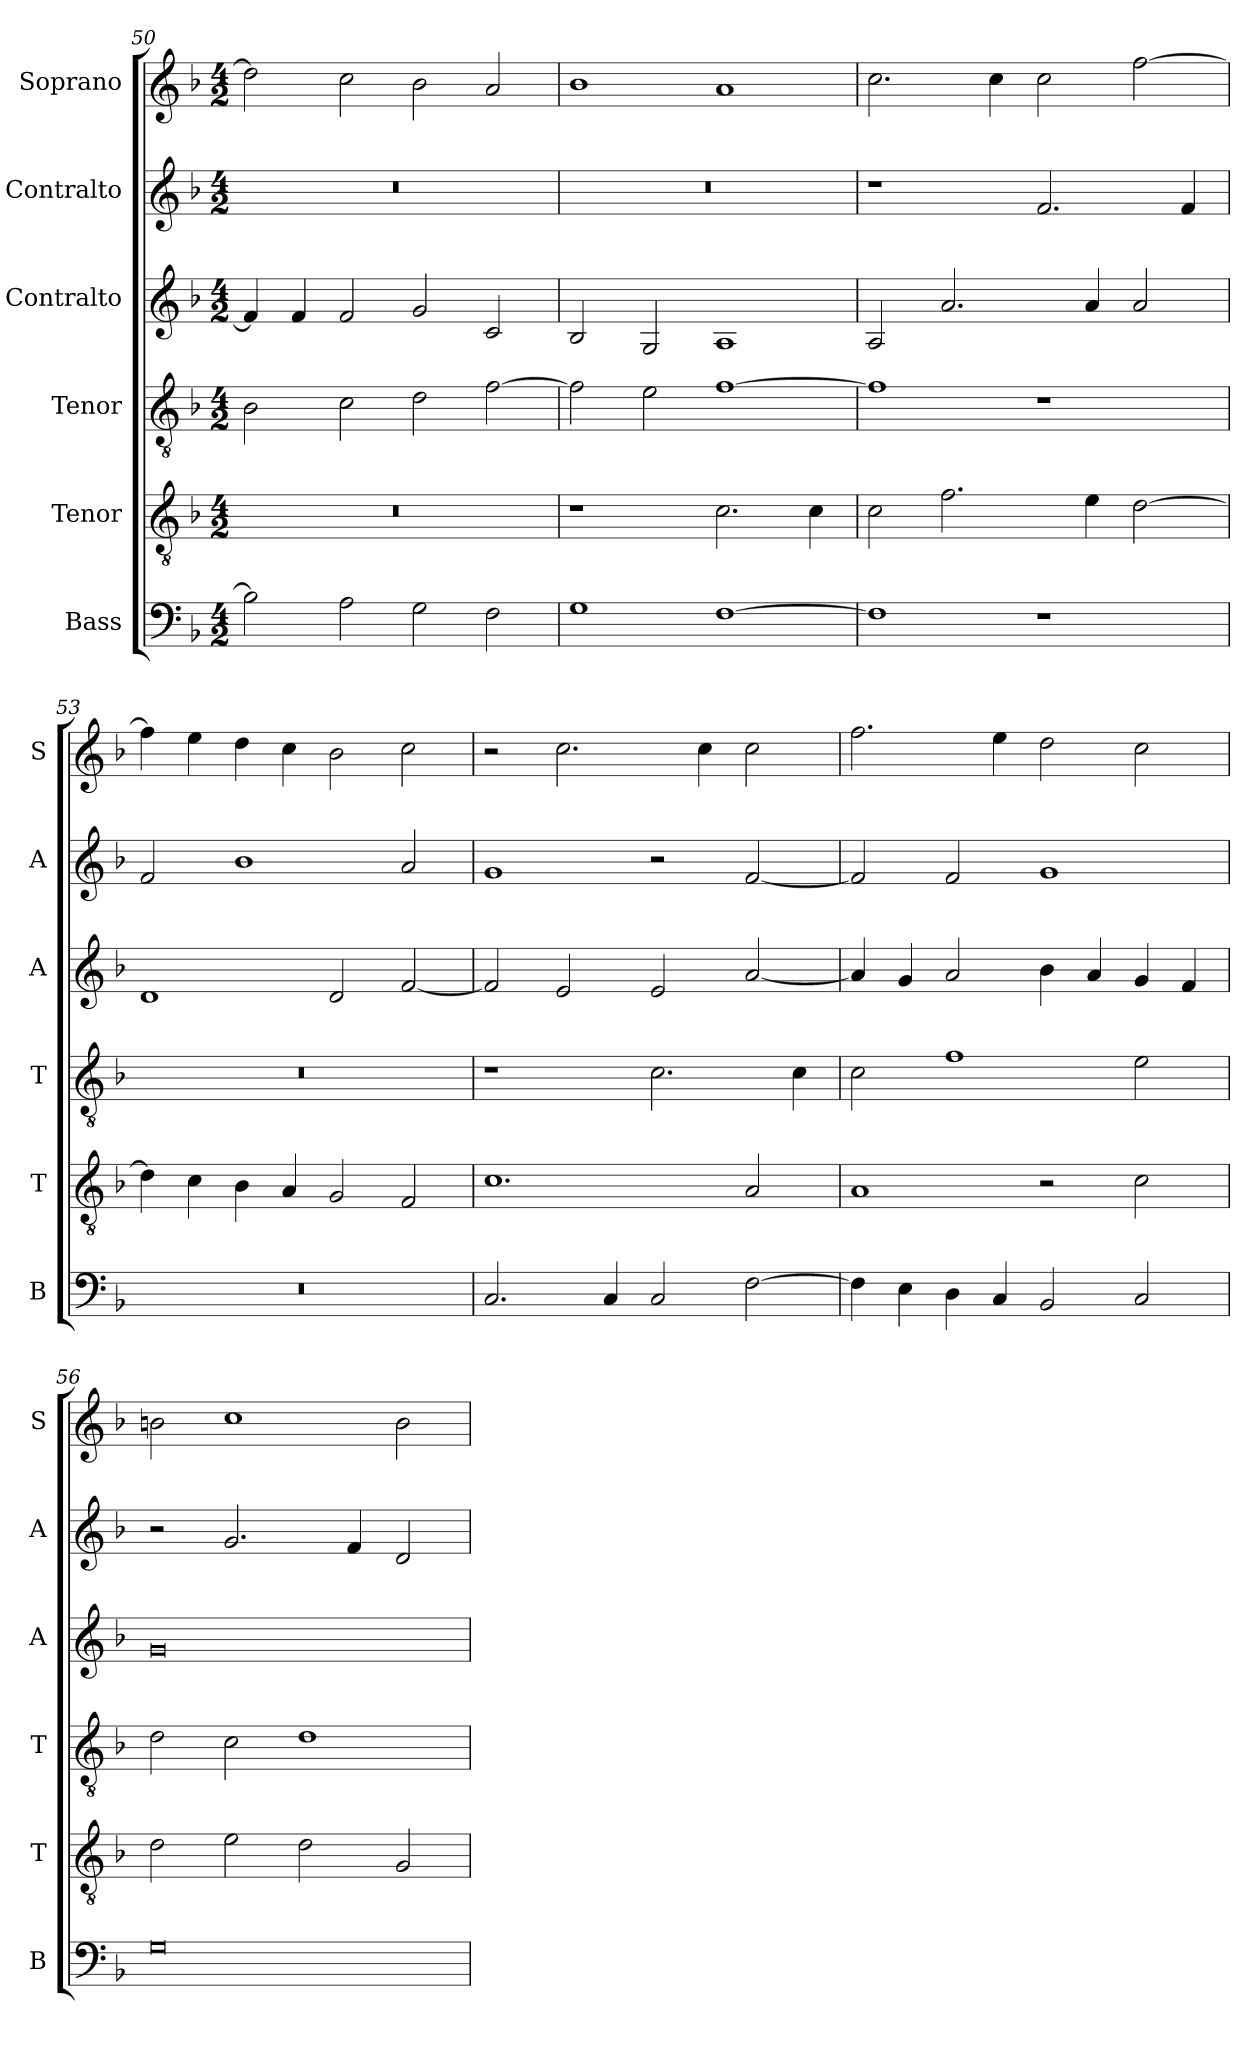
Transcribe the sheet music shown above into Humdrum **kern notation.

**kern	**kern	**kern	**kern	**kern	**kern
*part6	*part5	*part4	*part3	*part2	*part1
*staff6	*staff5	*staff4	*staff3	*staff2	*staff1
*I"Bass	*I"Tenor	*I"Tenor	*I"Contralto	*I"Contralto	*I"Soprano
*I'B	*I'T	*I'T	*I'A	*I'A	*I'S
*clefF4	*clefGv2	*clefGv2	*clefG2	*clefG2	*clefG2
*k[b-]	*k[b-]	*k[b-]	*k[b-]	*k[b-]	*k[b-]
*F:ion	*F:ion	*F:ion	*F:ion	*F:ion	*F:ion
*M4/2	*M4/2	*M4/2	*M4/2	*M4/2	*M4/2
=50	=50	=50	=50	=50	=50
2B-]	0r	2B-	4f]	0r	2dd]
.	.	.	4f	.	.
2A	.	2c	2f	.	2cc
2G	.	2d	2g	.	2b-
2F	.	[2f	2c	.	2a
=51	=51	=51	=51	=51	=51
1G	1r	2f]	2B-	0r	1b-
.	.	2e	2G	.	.
[1F	2.c	[1f	1A	.	1a
.	4c	.	.	.	.
=52	=52	=52	=52	=52	=52
1F]	2c	1f]	2A	1r	2.cc
.	2.f	.	2.a	.	.
.	.	.	.	.	4cc
1r	.	1r	.	2.f	2cc
.	4e	.	4a	.	.
.	[2d	.	2a	.	[2ff
.	.	.	.	4f	.
=53	=53	=53	=53	=53	=53
0r	4d]	0r	1d	2f	4ff]
.	4c	.	.	.	4ee
.	4B-	.	.	1b-	4dd
.	4A	.	.	.	4cc
.	2G	.	2d	.	2b-
.	2F	.	[2f	2a	2cc
=54	=54	=54	=54	=54	=54
2.C	1.c	1r	2f]	1g	2r
.	.	.	2e	.	2.cc
4C	.	.	.	.	.
2C	.	2.c	2e	2r	.
.	.	.	.	.	4cc
[2F	2A	.	[2a	[2f	2cc
.	.	4c	.	.	.
=55	=55	=55	=55	=55	=55
4F]	1A	2c	4a]	2f]	2.ff
4E	.	.	4g	.	.
4D	.	1f	2a	2f	.
4C	.	.	.	.	4ee
2BB-	2r	.	4b-	1g	2dd
.	.	.	4a	.	.
2C	2c	2e	4g	.	2cc
.	.	.	4f	.	.
=56	=56	=56	=56	=56	=56
0G	2d	2d	0g	2r	2bn
.	2e	2c	.	2.g	1cc
.	2d	1d	.	.	.
.	.	.	.	4f	.
.	2G	.	.	2d	2b
=	=	=	=	=	=
*-	*-	*-	*-	*-	*-
